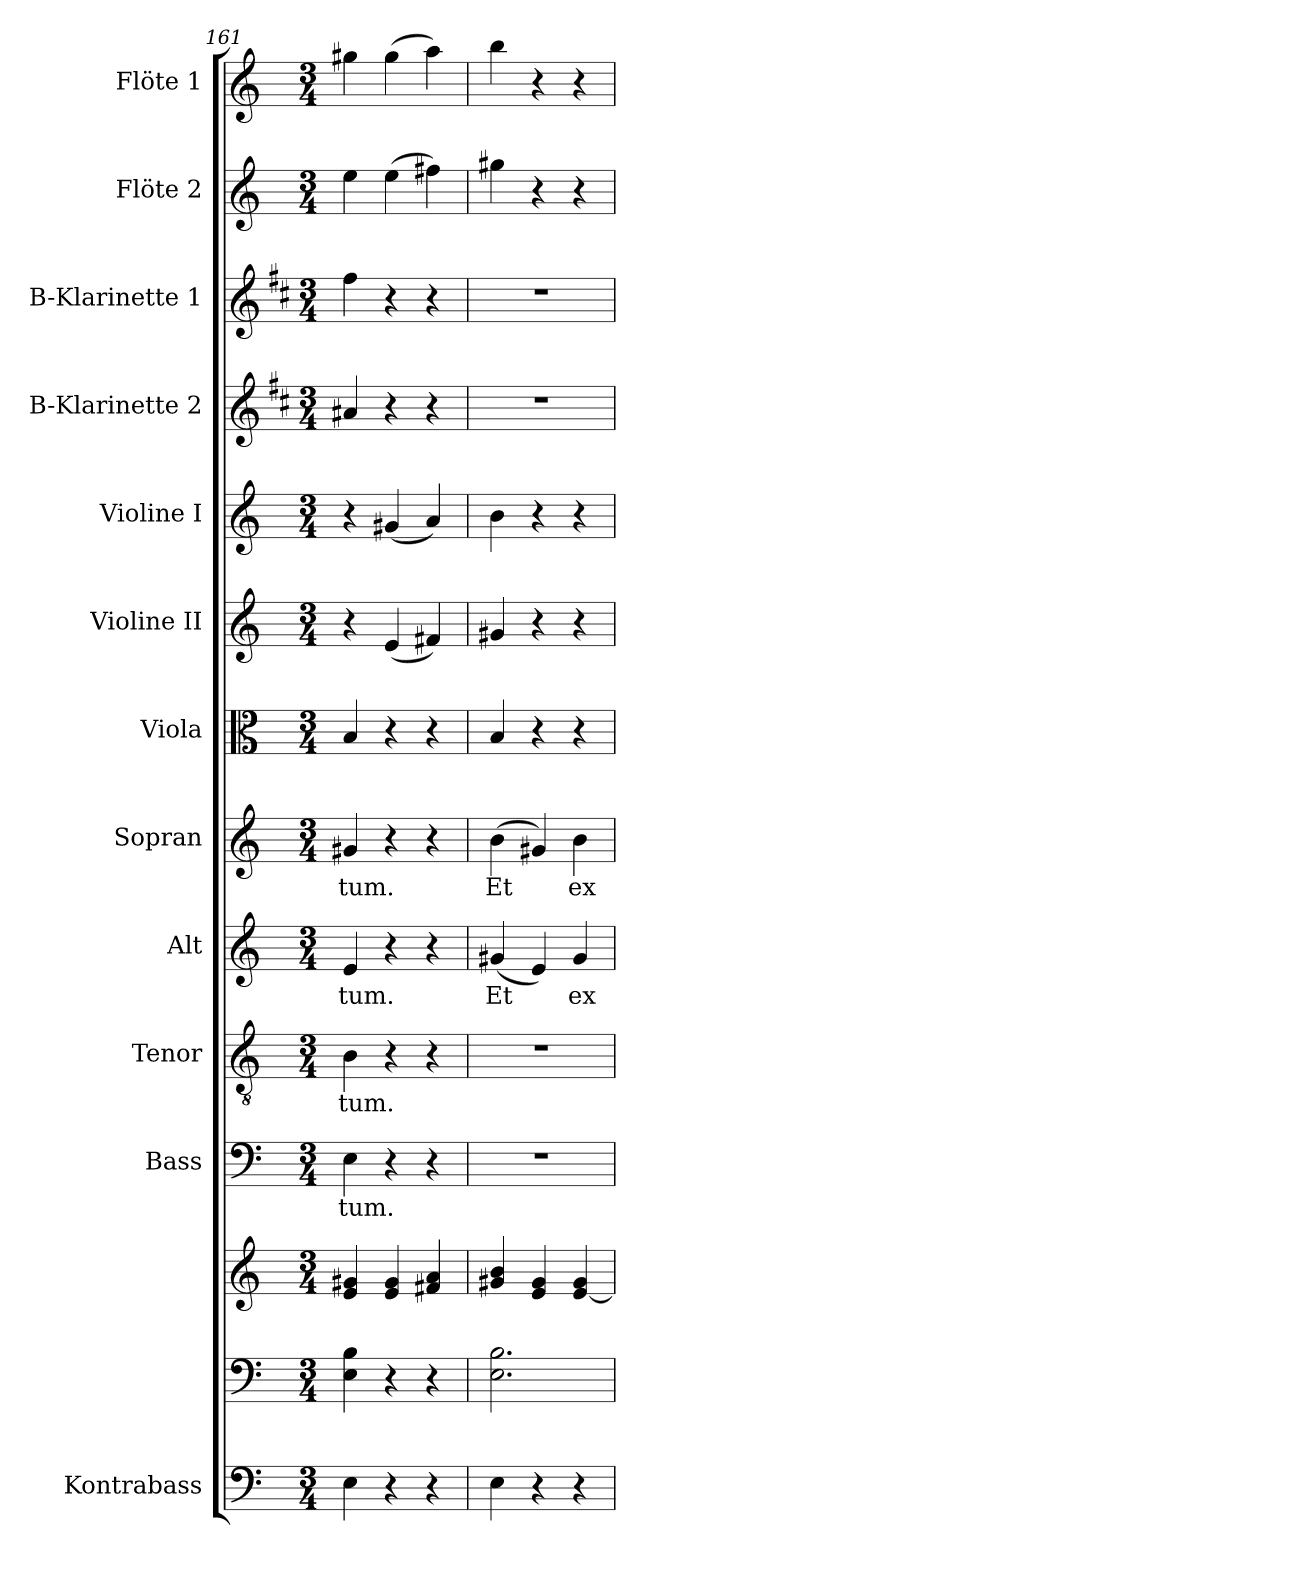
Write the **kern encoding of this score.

**kern	**kern	**kern	**kern	**text	**kern	**text	**kern	**text	**kern	**text	**kern	**kern	**kern	**kern	**kern	**kern	**kern
*part13	*part12	*part12	*part11	*part11	*part10	*part10	*part9	*part9	*part8	*part8	*part7	*part6	*part5	*part4	*part3	*part2	*part1
*staff14	*staff13	*staff12	*staff11	*staff11	*staff10	*staff10	*staff9	*staff9	*staff8	*staff8	*staff7	*staff6	*staff5	*staff4	*staff3	*staff2	*staff1
*I"Kontrabass	*	*	*I"Bass	*	*I"Tenor	*	*I"Alt	*	*I"Sopran	*	*I"Viola	*I"Violine II	*I"Violine I	*I"B-Klarinette 2	*I"B-Klarinette 1	*I"Flöte 2	*I"Flöte 1
*I'Kb.	*	*	*I'B.	*	*I'T.	*	*I'A.	*	*I'S.	*	*I'Vla.	*I'Vl. II	*I'Vl. I	*I'B Kl. 2	*I'B Kl. 1	*I'Fl. 2	*I'Fl. 1
*clefF4	*clefF4	*clefG2	*clefF4	*	*clefGv2	*	*clefG2	*	*clefG2	*	*clefC3	*clefG2	*clefG2	*clefG2	*clefG2	*clefG2	*clefG2
*ITrd7c12	*	*	*	*	*	*	*	*	*	*	*	*	*	*ITrd1c2	*ITrd1c2	*	*
*k[]	*k[]	*k[]	*k[]	*	*k[]	*	*k[]	*	*k[]	*	*k[]	*k[]	*k[]	*k[]	*k[]	*k[]	*k[]
*C:	*C:	*C:	*C:	*	*C:	*	*C:	*	*C:	*	*C:	*C:	*C:	*C:	*C:	*C:	*C:
*M3/4	*M3/4	*M3/4	*M3/4	*	*M3/4	*	*M3/4	*	*M3/4	*	*M3/4	*M3/4	*M3/4	*M3/4	*M3/4	*M3/4	*M3/4
=161	=161	=161	=161	=161	=161	=161	=161	=161	=161	=161	=161	=161	=161	=161	=161	=161	=161
!	!	!	!	!LO:LY:b	!	!LO:LY:b	!	!LO:LY:b	!	!LO:LY:b	!	!	!	!	!	!	!
4EE\	4E\ 4B\	4e/ 4g#X/	4E\	-tum.	4B\	-tum.	4e/	-tum.	4g#X/	-tum.	4B/	4r	4r	4g#X/	4ee\	4ee\	4gg#X\
4r	4r	4e/ 4g#/	4r	.	4r	.	4r	.	4r	.	4r	(<4e/	(<4g#X/	4r	4r	(>4ee\	(>4gg#\
4r	4r	4f#X/ 4a/	4r	.	4r	.	4r	.	4r	.	4r	4f#X/)	4a/)	4r	4r	4ff#X\)	4aa\)
=162	=162	=162	=162	=162	=162	=162	=162	=162	=162	=162	=162	=162	=162	=162	=162	=162	=162
!	!	!	!	!	!	!	!	!LO:LY:b	!	!LO:LY:b	!	!	!	!	!	!	!
4EE\	2.E\ 2.B\	4g#X/ 4b/	2.r	.	2.r	.	(<4g#X/	Et	(>4b\	Et	4B/	4g#X/	4b\	2.r	2.r	4gg#X\	4bb\
4r	.	4e/ 4g#/	.	.	.	.	4e/)	.	4g#X/)	.	4r	4r	4r	.	.	4r	4r
!	!	!	!	!	!	!	!	!LO:LY:b	!	!LO:LY:b	!	!	!	!	!	!	!
4r	.	[4e/ 4g#/	.	.	.	.	4g#/	ex	4b\	ex	4r	4r	4r	.	.	4r	4r
=	=	=	=	=	=	=	=	=	=	=	=	=	=	=	=	=	=
*-	*-	*-	*-	*-	*-	*-	*-	*-	*-	*-	*-	*-	*-	*-	*-	*-	*-
